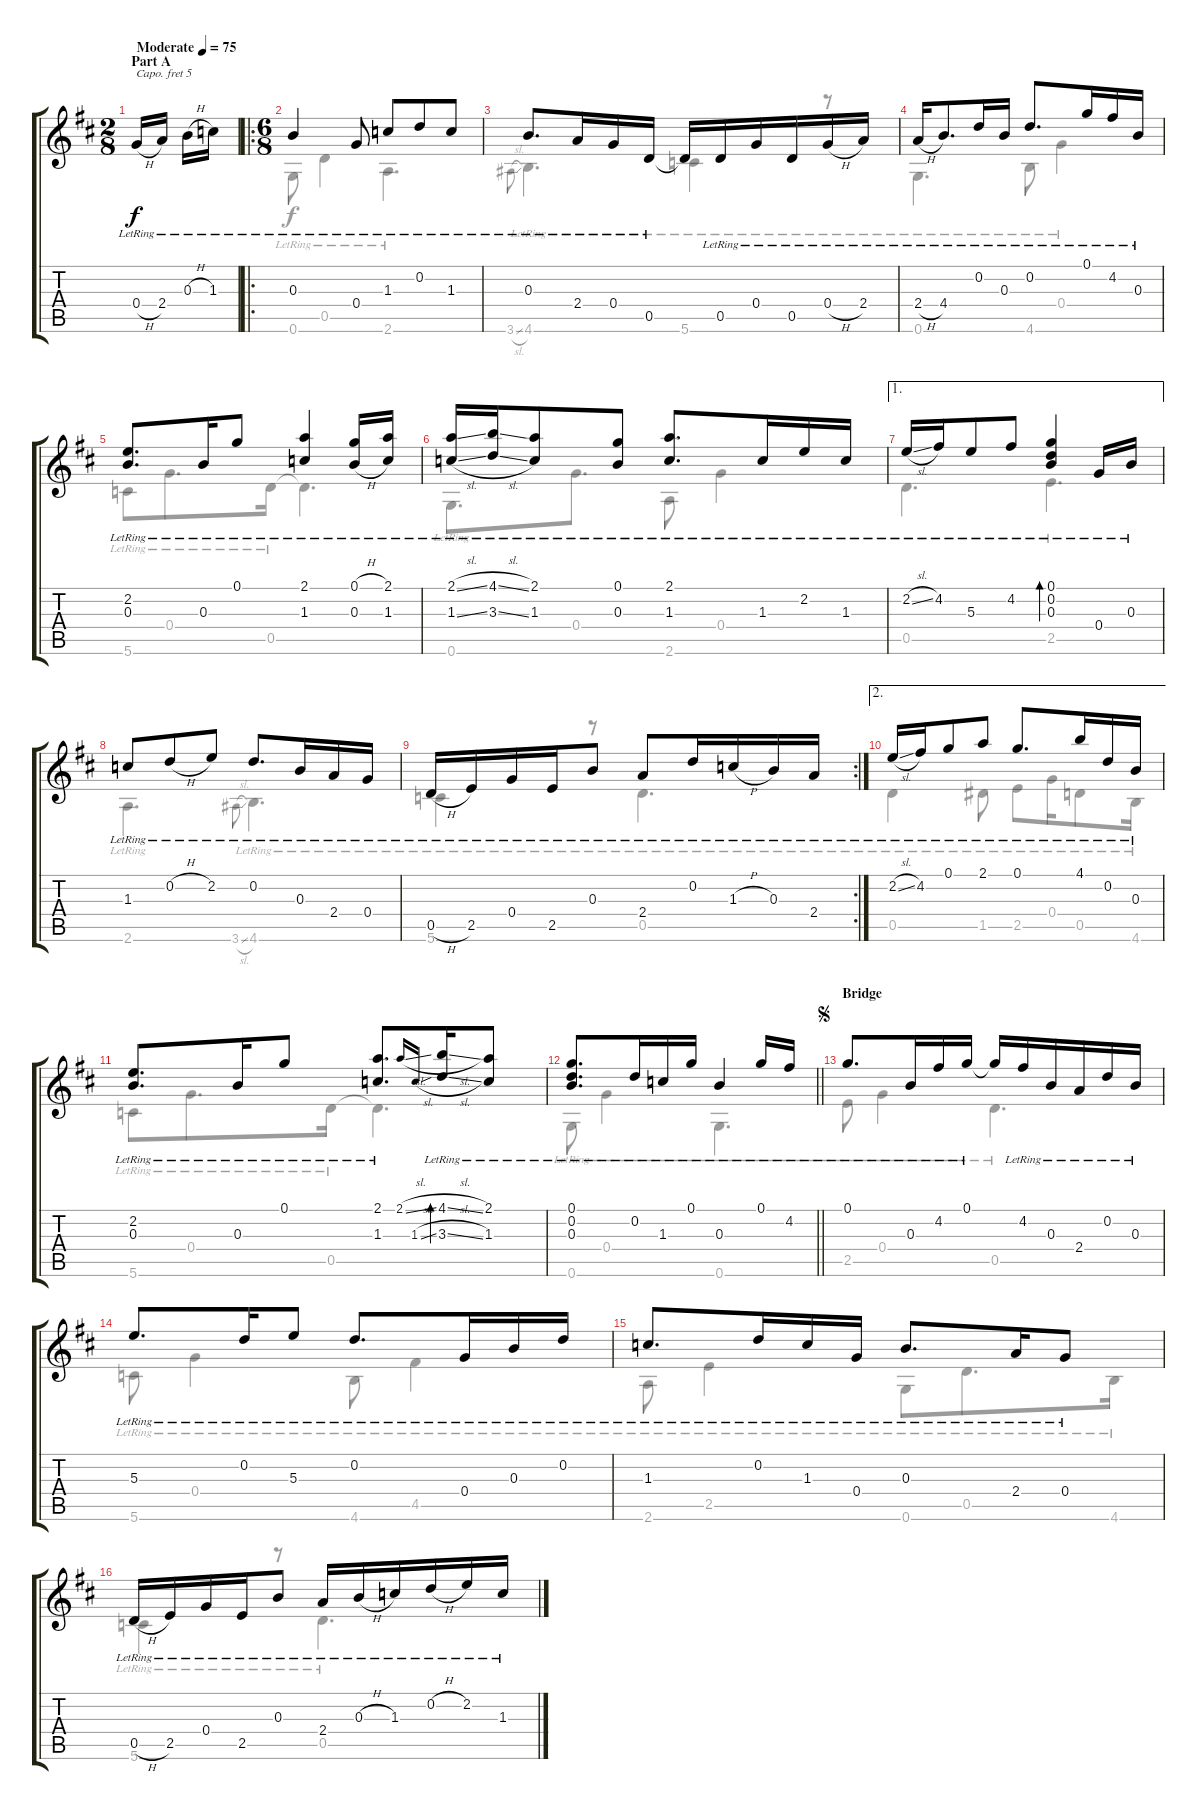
\track "" {instrument acousticguitarsteel}
\staff {score tabs}
\capo 5
\tuning (D4 A3 Gb3 D3 A2 D2) {hide}
\voice
\ts (2 8)
\section ("" "Part A")
\tempo (75 "Moderate")
\clef g2
\ks d
0.4{h lr}.16{dy f instrument acousticguitarsteel} 2.4{lr}.16 0.3{h lr}.16 1.3{lr}.16 |
\ro
\ts (6 8)
0.3{lr}.4 0.4{lr}.8 1.3{lr}.8 0.2{lr}.8 1.3{lr}.8 |
0.3{lr}.8{d} 2.4{lr}.16 0.4{lr}.16 0.5{lr}.16 0.5{t}.16 0.5{lr}.16 0.4{lr}.16 0.5{lr}.16 0.4{h lr}.16 2.4{lr}.16 |
2.4{h lr}.16 4.4{lr}.8{d} 0.2{lr}.16 0.3{lr}.16 0.2{lr}.8{d} 0.1{lr}.16 4.2{lr}.16 0.3{lr}.16 |
(2.2{lr} 0.3{lr}).8{d} 0.3{lr}.16 0.1{lr}.8 (2.1{lr} 1.3{lr}).4 (0.1{h lr} 0.3{h lr}).16 (2.1{lr} 1.3{lr}).16 |
(2.1{sl lr} 1.3{sl lr}).16 (4.1{sl lr} 3.3{sl lr}).16 (2.1{lr} 1.3{lr}).8 (0.1{lr} 0.3{lr}).8 (2.1{lr} 1.3{lr}).8{d} 1.3{lr}.16 2.2{lr}.16 1.3{lr}.16 |
\ae 1
2.2{sl lr}.16 4.2{lr}.16 5.3{lr}.8 4.2{lr}.8 (0.1{lr} 0.2{lr} 0.3{lr}).4{bd 240} 0.4{lr}.16 0.3{lr}.16 |
1.3{lr}.8 0.2{h lr}.8 2.2{lr}.8 0.2{lr}.8{d} 0.3{lr}.16 2.4{lr}.16 0.4{lr}.16 |
\rc 2
0.5{h lr}.16 2.5{lr}.16 0.4{lr}.16 2.5{lr}.16 0.3{lr}.8 2.4{lr}.8 0.2{lr}.16 1.3{h lr}.16 0.3{lr}.16 2.4{lr}.16 |
\ae 2
2.2{sl lr}.16 4.2{lr}.16 0.1{lr}.8 2.1{lr}.8 0.1{lr}.8{d} 4.1{lr}.16 0.2{lr}.16 0.3{lr}.16 |
(2.2{lr} 0.3{lr}).8{d} 0.3{lr}.16 0.1{lr}.8 (2.1{lr} 1.3{lr}).8{d} 2.1{sl}.16{gr onbeat} 1.3{sl}.16{gr onbeat} (4.1{sl lr} 3.3{sl lr}).16{bd 60} (2.1{lr} 1.3{lr}).8 |
\barLineRight lightlight
(0.1{lr} 0.2{lr} 0.3{lr}).8{d} 0.2{lr}.16 1.3{lr}.16 0.1{lr}.16 0.3{lr}.4 0.1{lr}.16 4.2{lr}.16 |
\section ("" "Bridge")
\jump segno
0.1{lr}.8{d} 0.3{lr}.16 4.2{lr}.16 0.1{lr}.16 0.1{t}.16 4.2{lr}.16 0.3{lr}.16 2.4{lr}.16 0.2{lr}.16 0.3{lr}.16 |
5.3{lr}.8{d} 0.2{lr}.16 5.3{lr}.8 0.2{lr}.8{d} 0.4{lr}.16 0.3{lr}.16 0.2{lr}.16 |
1.3{lr}.8{d} 0.2{lr}.16 1.3{lr}.16 0.4{lr}.16 0.3{lr}.8{d} 2.4{lr}.16 0.4{lr}.8 |
0.5{h lr}.16 2.5{lr}.16 0.4{lr}.16 2.5{lr}.16 0.3{lr}.8 2.4{lr}.16 0.3{h lr}.16 1.3{lr}.16 0.2{h lr}.16 2.2{lr}.16 1.3{lr}.16
\voice
\clef g2
\ottava regular
\simile none
\ks d
|
0.6{lr}.8 0.5{lr}.4 2.6{lr}.4{d} |
3.6{sl}.8{gr onbeat} 4.6{lr}.4{d} 5.6{lr}.4 r.8 |
0.6{lr}.4{d} 4.6{lr}.8 0.4{lr}.4 |
5.6{lr}.8 0.4{lr}.8{d} 0.5{lr}.16 0.5{t}.4{d} |
0.6{lr}.8{d} 0.4{lr}.8{d} 2.6{lr}.8 0.4{lr}.4 |
0.5{lr}.4{d} 2.5{lr}.4{d} |
2.6{lr}.4{d} 3.6{sl}.8{gr onbeat} 4.6{lr}.4{d} |
5.6{lr}.4 r.8 0.5{lr}.4{d} |
0.5{lr}.4 1.5{lr}.8 2.5{lr}.8 0.4{lr}.16 0.5{lr}.8 4.6{lr}.16 |
5.6{lr}.8 0.4{lr}.8{d} 0.5{lr}.16 0.5{t}.4{d} |
\barLineRight lightlight
0.6{lr}.8 0.4{lr}.4 0.6{lr}.4{d} |
2.5{lr}.8 0.4{lr}.4 0.5{lr}.4{d} |
5.6{lr}.8 0.4{lr}.4 4.6{lr}.8 4.5{lr}.4 |
2.6{lr}.8 2.5{lr}.4 0.6{lr}.8 0.5{lr}.8{d} 4.6{lr}.16 |
5.6{lr}.4 r.8 0.5{lr}.4{d}
